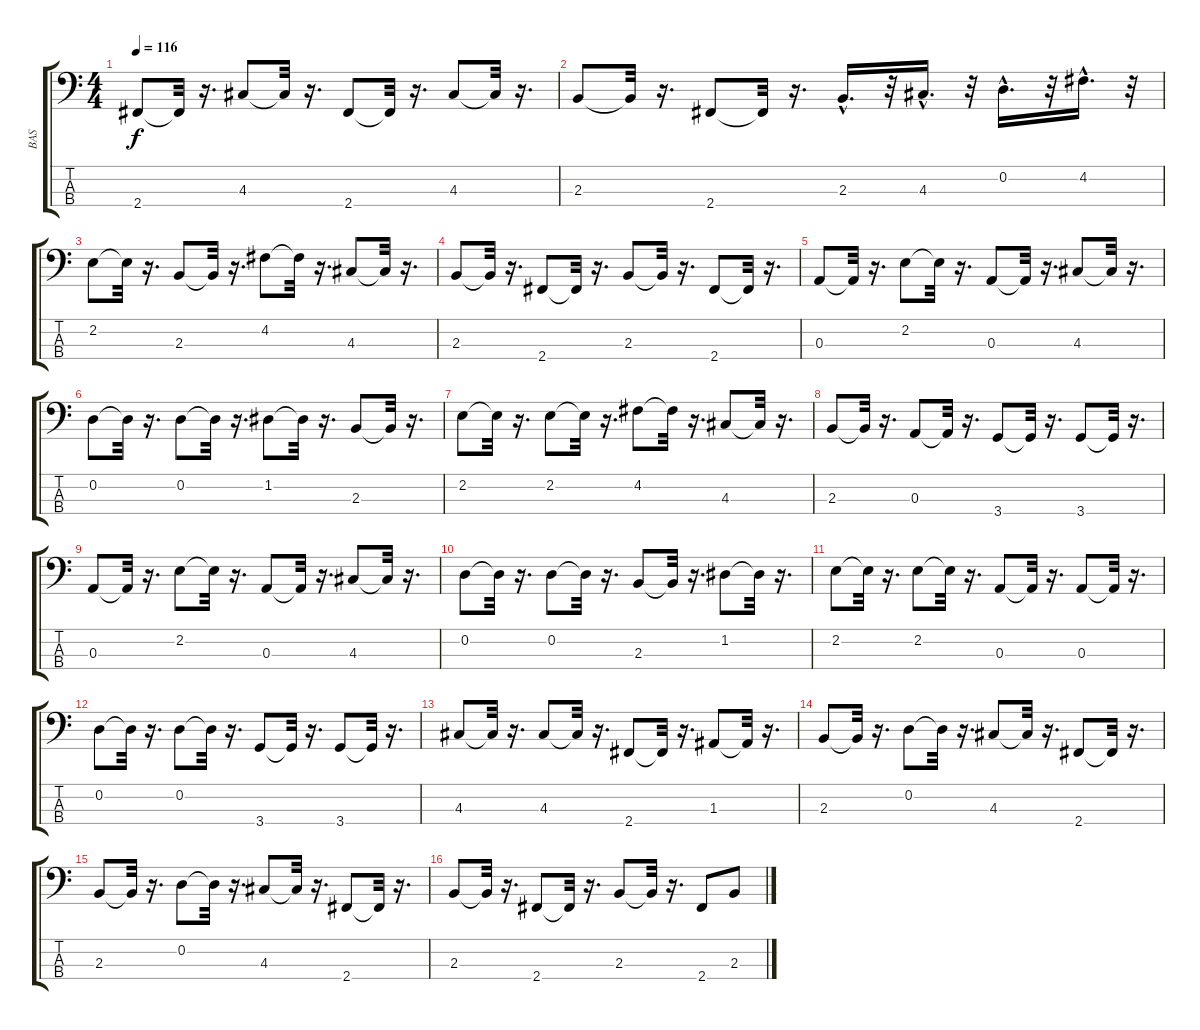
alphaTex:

\track ("BAS     " "BAS     ") {instrument acousticbass}
\staff {score tabs}
\tuning (G2 D2 A1 E1) {hide}
\ts (4 4)
\tempo 116
\clef f4
\ks c
2.4.8{dy f} 2.4{t}.32 r.16{d} 4.3.8 4.3{t}.32 r.16{d} 2.4.8 2.4{t}.32 r.16{d} 4.3.8 4.3{t}.32 r.16{d} |
2.3.8 2.3{t}.32 r.16{d} 2.4.8 2.4{t}.32 r.16{d} 2.3{hac}.16{d} r.32 4.3{hac}.16{d} r.32 0.2{hac}.16{d} r.32 4.2{hac}.16{d} r.32 |
2.2.8 2.2{t}.32 r.16{d} 2.3.8 2.3{t}.32 r.16{d} 4.2.8 4.2{t}.32 r.16{d} 4.3.8 4.3{t}.32 r.16{d} |
2.3.8 2.3{t}.32 r.16{d} 2.4.8 2.4{t}.32 r.16{d} 2.3.8 2.3{t}.32 r.16{d} 2.4.8 2.4{t}.32 r.16{d} |
0.3.8 0.3{t}.32 r.16{d} 2.2.8 2.2{t}.32 r.16{d} 0.3.8 0.3{t}.32 r.16{d} 4.3.8 4.3{t}.32 r.16{d} |
0.2.8 0.2{t}.32 r.16{d} 0.2.8 0.2{t}.32 r.16{d} 1.2.8 1.2{t}.32 r.16{d} 2.3.8 2.3{t}.32 r.16{d} |
2.2.8 2.2{t}.32 r.16{d} 2.2.8 2.2{t}.32 r.16{d} 4.2.8 4.2{t}.32 r.16{d} 4.3.8 4.3{t}.32 r.16{d} |
2.3.8 2.3{t}.32 r.16{d} 0.3.8 0.3{t}.32 r.16{d} 3.4.8 3.4{t}.32 r.16{d} 3.4.8 3.4{t}.32 r.16{d} |
0.3.8 0.3{t}.32 r.16{d} 2.2.8 2.2{t}.32 r.16{d} 0.3.8 0.3{t}.32 r.16{d} 4.3.8 4.3{t}.32 r.16{d} |
0.2.8 0.2{t}.32 r.16{d} 0.2.8 0.2{t}.32 r.16{d} 2.3.8 2.3{t}.32 r.16{d} 1.2.8 1.2{t}.32 r.16{d} |
2.2.8 2.2{t}.32 r.16{d} 2.2.8 2.2{t}.32 r.16{d} 0.3.8 0.3{t}.32 r.16{d} 0.3.8 0.3{t}.32 r.16{d} |
0.2.8 0.2{t}.32 r.16{d} 0.2.8 0.2{t}.32 r.16{d} 3.4.8 3.4{t}.32 r.16{d} 3.4.8 3.4{t}.32 r.16{d} |
4.3.8 4.3{t}.32 r.16{d} 4.3.8 4.3{t}.32 r.16{d} 2.4.8 2.4{t}.32 r.16{d} 1.3.8 1.3{t}.32 r.16{d} |
2.3.8 2.3{t}.32 r.16{d} 0.2.8 0.2{t}.32 r.16{d} 4.3.8 4.3{t}.32 r.16{d} 2.4.8 2.4{t}.32 r.16{d} |
2.3.8 2.3{t}.32 r.16{d} 0.2.8 0.2{t}.32 r.16{d} 4.3.8 4.3{t}.32 r.16{d} 2.4.8 2.4{t}.32 r.16{d} |
2.3.8 2.3{t}.32 r.16{d} 2.4.8 2.4{t}.32 r.16{d} 2.3.8 2.3{t}.32 r.16{d} 2.4.8 2.3.8
